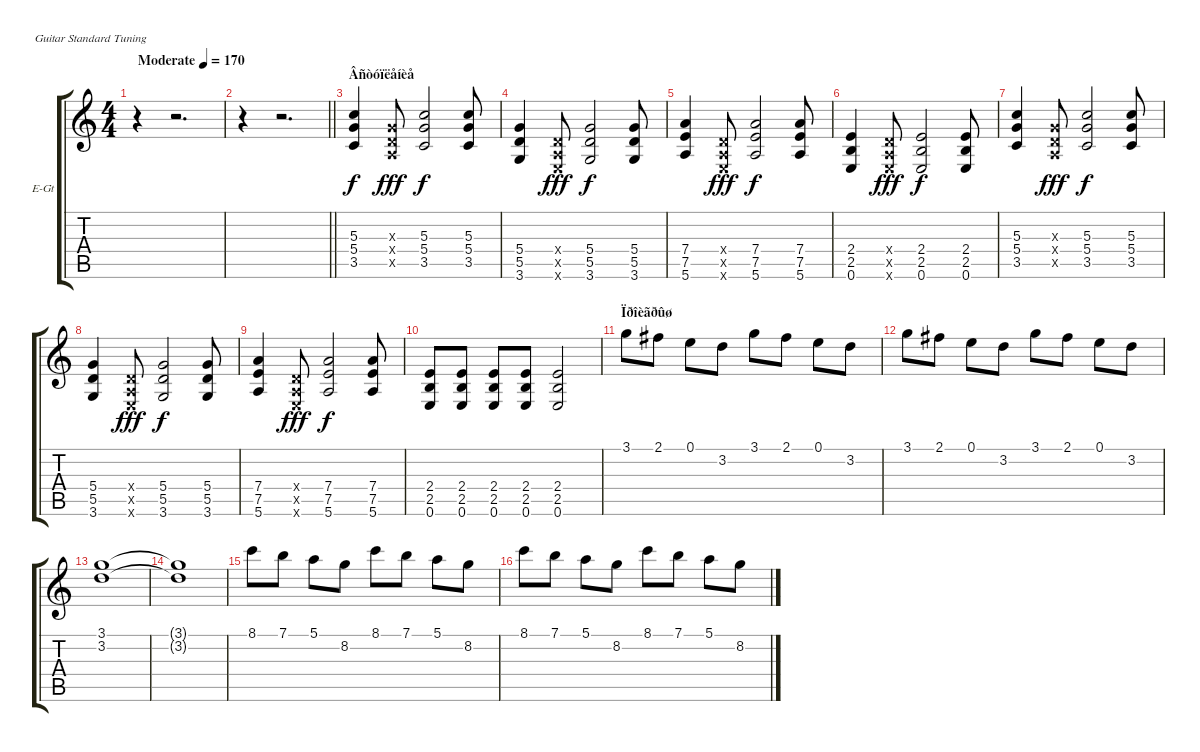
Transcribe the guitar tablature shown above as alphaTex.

\bracketExtendMode groupsimilarinstruments
\firstSystemTrackNameOrientation horizontal
\otherSystemsTrackNameOrientation horizontal
\track ("Þðèé Êàñïàðÿí" "E-Gt") {solo instrument electricguitarmuted}
\staff {score tabs}
\tuning (E4 B3 G3 D3 A2 E2)
\ts (4 4)
\beaming (8 2 2 2 2)
\tempo (170 "Moderate")
\clef g2
\ks c
r.4{dy f instrument electricguitarmuted} r.2{d} |
\barLineRight lightlight
r.4 r.2{d} |
\section ("" "Âñòóïëåíèå")
(5.3 5.4 3.5).4 (0.3{x} 0.4{x} 0.5{x}).8{dy fff} (5.3 5.4 3.5).2{dy f} (5.3 5.4 3.5).8 |
(5.4 5.5 3.6).4 (0.4{x} 0.5{x} 0.6{x}).8{dy fff} (5.4 5.5 3.6).2{dy f} (5.4 5.5 3.6).8 |
(7.4 7.5 5.6).4 (0.4{x} 0.5{x} 0.6{x}).8{dy fff} (7.4 7.5 5.6).2{dy f} (7.4 7.5 5.6).8 |
(2.4 2.5 0.6).4 (0.4{x} 0.5{x} 0.6{x}).8{dy fff} (2.4 2.5 0.6).2{dy f} (2.4 2.5 0.6).8 |
(5.3 5.4 3.5).4 (0.3{x} 0.4{x} 0.5{x}).8{dy fff} (5.3 5.4 3.5).2{dy f} (5.3 5.4 3.5).8 |
(5.4 5.5 3.6).4 (0.4{x} 0.5{x} 0.6{x}).8{dy fff} (5.4 5.5 3.6).2{dy f} (5.4 5.5 3.6).8 |
(7.4 7.5 5.6).4 (0.4{x} 0.5{x} 0.6{x}).8{dy fff} (7.4 7.5 5.6).2{dy f} (7.4 7.5 5.6).8 |
(2.4 2.5 0.6).8 (2.4 2.5 0.6).8 (2.4 2.5 0.6).8 (2.4 2.5 0.6).8 (2.4 2.5 0.6).2 |
\section ("" "Ïðîèãðûø")
3.1.8 2.1.8 0.1.8 3.2.8 3.1.8 2.1.8 0.1.8 3.2.8 |
3.1.8 2.1.8 0.1.8 3.2.8 3.1.8 2.1.8 0.1.8 3.2.8 |
(3.1 3.2).1 |
(3.1{t} 3.2{t}).1 |
8.1.8 7.1.8 5.1.8 8.2.8 8.1.8 7.1.8 5.1.8 8.2.8 |
8.1.8 7.1.8 5.1.8 8.2.8 8.1.8 7.1.8 5.1.8 8.2.8
